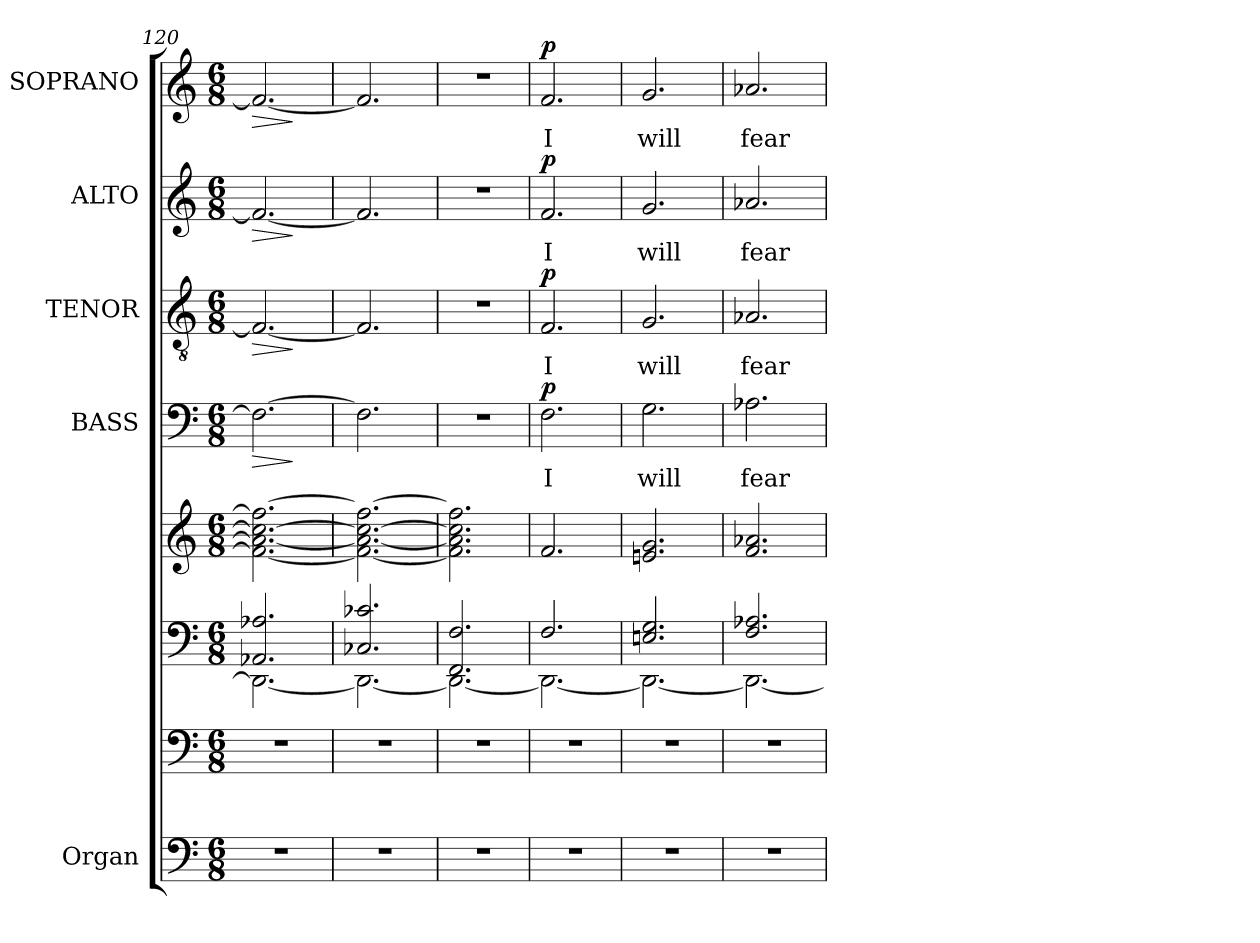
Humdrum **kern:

**kern	**kern	**kern	**kern	**kern	**text	**dynam	**kern	**text	**dynam	**kern	**text	**dynam	**kern	**text	**dynam
*part5	*part5	*part5	*part5	*part4	*part4	*part4	*part3	*part3	*part3	*part2	*part2	*part2	*part1	*part1	*part1
*staff8	*staff7	*staff6	*staff5	*staff4	*staff4	*staff4	*staff3	*staff3	*staff3	*staff2	*staff2	*staff2	*staff1	*staff1	*staff1
*I"Organ	*	*	*	*I"BASS	*	*	*I"TENOR	*	*	*I"ALTO	*	*	*I"SOPRANO	*	*
*I'Org.	*	*	*	*I'B.	*	*	*I'T.	*	*	*I'A.	*	*	*I'S.	*	*
!!LO:LB:g=z
*clefF4	*clefF4	*clefF4	*clefG2	*clefF4	*	*	*clefGv2	*	*	*clefG2	*	*	*clefG2	*	*
*	*	*	*	*	*	*	*ITrd7c12	*	*	*	*	*	*	*	*
*k[]	*k[]	*k[]	*k[]	*k[]	*	*	*k[]	*	*	*k[]	*	*	*k[]	*	*
*C:	*C:	*C:	*C:	*C:	*	*	*C:	*	*	*C:	*	*	*C:	*	*
*M6/8	*M6/8	*M6/8	*M6/8	*M6/8	*	*	*M6/8	*	*	*M6/8	*	*	*M6/8	*	*
=120	=120	=120	=120	=120	=120	=120	=120	=120	=120	=120	=120	=120	=120	=120	=120
!LO:N:vis=1	!LO:N:vis=1	!	!	!	!	!LO:HP:b	!	!	!LO:HP:b	!	!	!LO:HP:b	!	!	!LO:HP:b
*	*	*^	*	*	*	*	*	*	*	*	*	*	*	*	*
2.r	2.r	2.AA-Xi/ 2.A-Xi	2.DD-i\_	2.fi\_ 2.a-i_ 2.cc-i_ 2.ffi_	2.Fi\_	.	>	2.FFi/_	.	>	2.fi/_	.	>	2.fi/_	.	>
*	*	*v	*v	*	*	*	*	*	*	*	*	*	*	*	*	*
.	.	.	.	.	.	]	.	.	]	.	.	]	.	.	]
=121	=121	=121	=121	=121	=121	=121	=121	=121	=121	=121	=121	=121	=121	=121	=121
!LO:N:vis=1	!LO:N:vis=1	!	!	!	!	!	!	!	!	!	!	!	!	!	!
*	*	*^	*	*	*	*	*	*	*	*	*	*	*	*	*
2.r	2.r	2.C-Xi/ 2.c-Xi	2.DD-i\_	2.fi\_ 2.a-i_ 2.cc-i_ 2.ffi_	2.Fi\]	.	.	2.FFi/]	.	.	2.fi/]	.	.	2.fi/]	.	.
=122	=122	=122	=122	=122	=122	=122	=122	=122	=122	=122	=122	=122	=122	=122	=122	=122
!LO:N:vis=1	!LO:N:vis=1	!	!	!	!LO:N:vis=1	!	!	!LO:N:vis=1	!	!	!LO:N:vis=1	!	!	!LO:N:vis=1	!	!
2.r	2.r	2.FFi/ 2.Fi	2.DD-i\_	2.fi\] 2.a-i] 2.cc-i] 2.ffi]	2.r	.	.	2.r	.	.	2.r	.	.	2.r	.	.
=123	=123	=123	=123	=123	=123	=123	=123	=123	=123	=123	=123	=123	=123	=123	=123	=123
!LO:N:vis=1	!LO:N:vis=1	!	!	!	!	!	!	!	!	!	!	!	!	!	!	!
!	!	!	!	!	!	!LO:LY:b:color=#000000	!	!	!	!	!	!	!	!	!	!
!	!	!	!	!	!	!	!	!	!LO:LY:b:color=#000000	!	!	!	!	!	!	!
!	!	!	!	!	!	!	!	!	!	!	!	!LO:LY:b:color=#000000	!	!	!	!
!	!	!	!	!	!	!	!	!	!	!	!	!	!	!	!LO:LY:b:color=#000000	!
2.r	2.r	2.Fi/	2.DD-i\_	2.fi/	2.Fi\	I	p	2.FFi/	I	p	2.fi/	I	p	2.fi/	I	p
=124	=124	=124	=124	=124	=124	=124	=124	=124	=124	=124	=124	=124	=124	=124	=124	=124
!LO:N:vis=1	!LO:N:vis=1	!	!	!	!	!	!	!	!	!	!	!	!	!	!	!
!	!	!	!	!	!	!LO:LY:b:color=#000000	!	!	!	!	!	!	!	!	!	!
!	!	!	!	!	!	!	!	!	!LO:LY:b:color=#000000	!	!	!	!	!	!	!
!	!	!	!	!	!	!	!	!	!	!	!	!LO:LY:b:color=#000000	!	!	!	!
!	!	!	!	!	!	!	!	!	!	!	!	!	!	!	!LO:LY:b:color=#000000	!
2.r	2.r	2.Eni/ 2.Gi	2.DD-i\_	2.eni/ 2.gi	2.Gi\	will	.	2.GGi/	will	.	2.gi/	will	.	2.gi/	will	.
=125	=125	=125	=125	=125	=125	=125	=125	=125	=125	=125	=125	=125	=125	=125	=125	=125
!LO:N:vis=1	!LO:N:vis=1	!	!	!	!	!	!	!	!	!	!	!	!	!	!	!
!	!	!	!	!	!	!LO:LY:b:color=#000000	!	!	!	!	!	!	!	!	!	!
!	!	!	!	!	!	!	!	!	!LO:LY:b:color=#000000	!	!	!	!	!	!	!
!	!	!	!	!	!	!	!	!	!	!	!	!LO:LY:b:color=#000000	!	!	!	!
!	!	!	!	!	!	!	!	!	!	!	!	!	!	!	!LO:LY:b:color=#000000	!
2.r	2.r	2.Fi/ 2.A-Xi	2.DD-i\_	2.fi/ 2.a-Xi	2.A-Xi\	fear	.	2.AA-Xi/	fear	.	2.a-Xi/	fear	.	2.a-Xi/	fear	.
*	*	*v	*v	*	*	*	*	*	*	*	*	*	*	*	*	*
=	=	=	=	=	=	=	=	=	=	=	=	=	=	=	=
*-	*-	*-	*-	*-	*-	*-	*-	*-	*-	*-	*-	*-	*-	*-	*-
